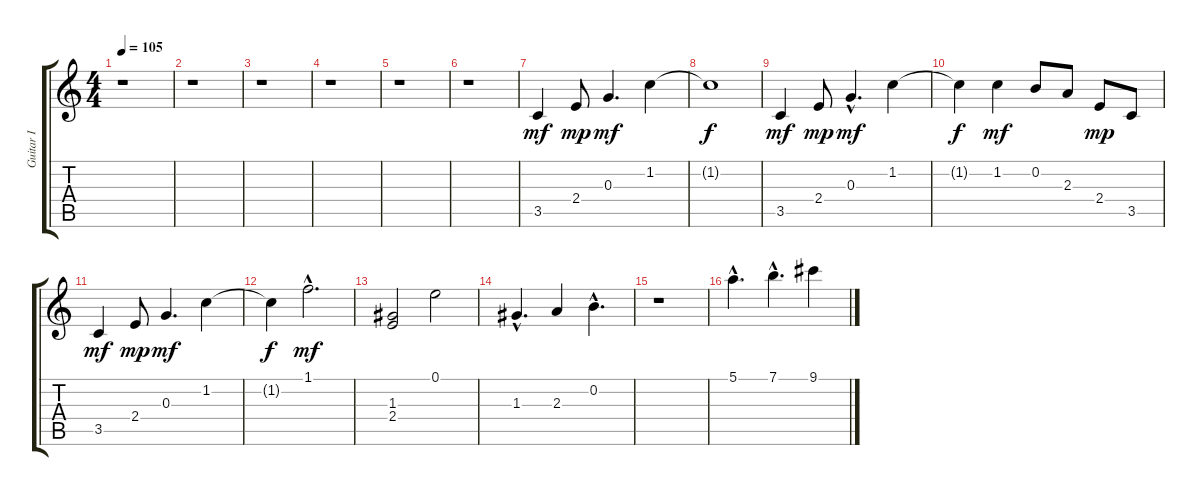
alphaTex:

\track ("Guitar I" "Guitar I") {instrument distortionguitar}
\staff {score tabs}
\tuning (E4 B3 G3 D3 A2 E2) {hide}
\ts (4 4)
\tempo 105
\clef g2
\ks c
r.1{dy f} |
r.1 |
r.1 |
r.1 |
r.1 |
r.1 |
3.5.4{dy mf instrument distortionguitar} 2.4.8{dy mp} 0.3.4{d dy mf} 1.2.4 |
1.2{t}.1{dy f} |
3.5.4{dy mf} 2.4.8{dy mp} 0.3{hac}.4{d dy mf} 1.2.4 |
1.2{t}.4{dy f} 1.2.4{dy mf} 0.2.8 2.3.8 2.4.8{dy mp} 3.5.8 |
3.5.4{dy mf} 2.4.8{dy mp} 0.3.4{d dy mf} 1.2.4 |
1.2{t}.4{dy f} 1.1{hac}.2{d dy mf} |
(1.3 2.4).2 0.1.2 |
1.3{hac}.4{d} 2.3.4 0.2{hac}.4{d} |
r.1 |
5.1{hac}.4{d} 7.1{hac}.4{d} 9.1.4
